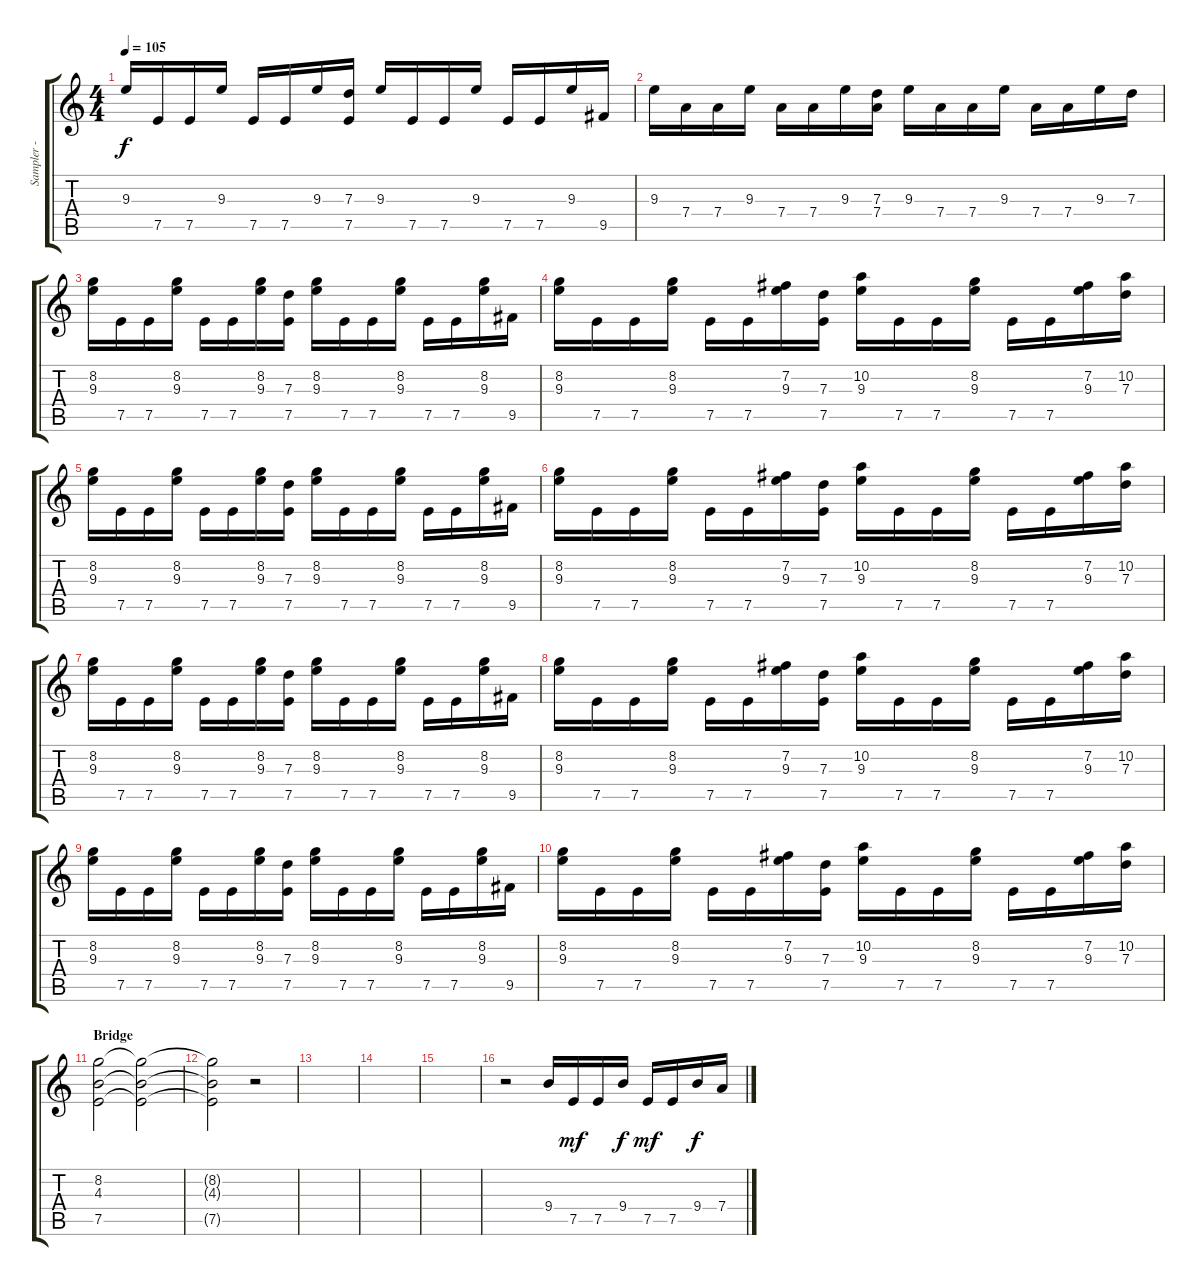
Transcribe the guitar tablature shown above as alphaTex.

\track ("Sampler - Effects" "Sampler - ") {instrument guitarharmonics}
\staff {score tabs}
\tuning (E4 B3 G3 D3 A2 E2) {hide}
\ts (4 4)
\tempo 105
\clef g2
\ks c
9.3.16{dy f balance 16} 7.5.16 7.5.16 9.3.16 7.5.16 7.5.16 9.3.16 (7.3 7.5).16 9.3.16 7.5.16 7.5.16 9.3.16 7.5.16 7.5.16 9.3.16 9.5.16 |
9.3.16 7.4.16 7.4.16 9.3.16 7.4.16{balance 0} 7.4.16 9.3.16 (7.3 7.4).16 9.3.16 7.4.16 7.4.16 9.3.16 7.4.16 7.4.16 9.3.16 7.3.16 |
(8.2 9.3).16{balance 16} 7.5.16 7.5.16 (8.2 9.3).16 7.5.16 7.5.16 (8.2 9.3).16 (7.3 7.5).16 (8.2 9.3).16 7.5.16 7.5.16 (8.2 9.3).16 7.5.16 7.5.16 (8.2 9.3).16 9.5.16 |
(8.2 9.3).16 7.5.16 7.5.16 (8.2 9.3).16 7.5.16 7.5.16 (7.2 9.3).16 (7.3 7.5).16 (10.2 9.3).16{balance 0} 7.5.16 7.5.16 (8.2 9.3).16 7.5.16 7.5.16 (7.2 9.3).16 (10.2 7.3).16 |
(8.2 9.3).16 7.5.16 7.5.16 (8.2 9.3).16 7.5.16 7.5.16 (8.2 9.3).16 (7.3 7.5).16 (8.2 9.3).16 7.5.16 7.5.16 (8.2 9.3).16 7.5.16{balance 16} 7.5.16 (8.2 9.3).16 9.5.16 |
(8.2 9.3).16 7.5.16 7.5.16 (8.2 9.3).16 7.5.16 7.5.16 (7.2 9.3).16 (7.3 7.5).16 (10.2 9.3).16 7.5.16 7.5.16 (8.2 9.3).16 7.5.16 7.5.16 (7.2 9.3).16 (10.2 7.3).16 |
(8.2 9.3).16 7.5.16 7.5.16 (8.2 9.3).16 7.5.16 7.5.16 (8.2 9.3).16 (7.3 7.5).16 (8.2 9.3).16{balance 0} 7.5.16 7.5.16 (8.2 9.3).16 7.5.16 7.5.16 (8.2 9.3).16 9.5.16 |
(8.2 9.3).16 7.5.16 7.5.16 (8.2 9.3).16 7.5.16 7.5.16 (7.2 9.3).16 (7.3 7.5).16 (10.2 9.3).16 7.5.16 7.5.16 (8.2 9.3).16 7.5.16{balance 16} 7.5.16 (7.2 9.3).16 (10.2 7.3).16 |
(8.2 9.3).16 7.5.16 7.5.16 (8.2 9.3).16 7.5.16 7.5.16 (8.2 9.3).16 (7.3 7.5).16 (8.2 9.3).16 7.5.16 7.5.16 (8.2 9.3).16 7.5.16 7.5.16 (8.2 9.3).16 9.5.16 |
(8.2 9.3).16{balance 0} 7.5.16 7.5.16 (8.2 9.3).16 7.5.16 7.5.16 (7.2 9.3).16 (7.3 7.5).16 (10.2 9.3).16 7.5.16 7.5.16 (8.2 9.3).16 7.5.16{balance 16} 7.5.16 (7.2 9.3).16 (10.2 7.3).16 |
\section ("" "Bridge")
(8.2 4.3 7.5).2 (8.2{t} 4.3{t} 7.5{t}).2{volume 0} |
(8.2{t} 4.3{t} 7.5{t}).2 r.2 |
|
|
|
r.2 9.4.16{volume 8} 7.5.16{dy mf} 7.5.16 9.4.16{dy f} 7.5.16{dy mf} 7.5.16 9.4.16{dy f} 7.4.16
